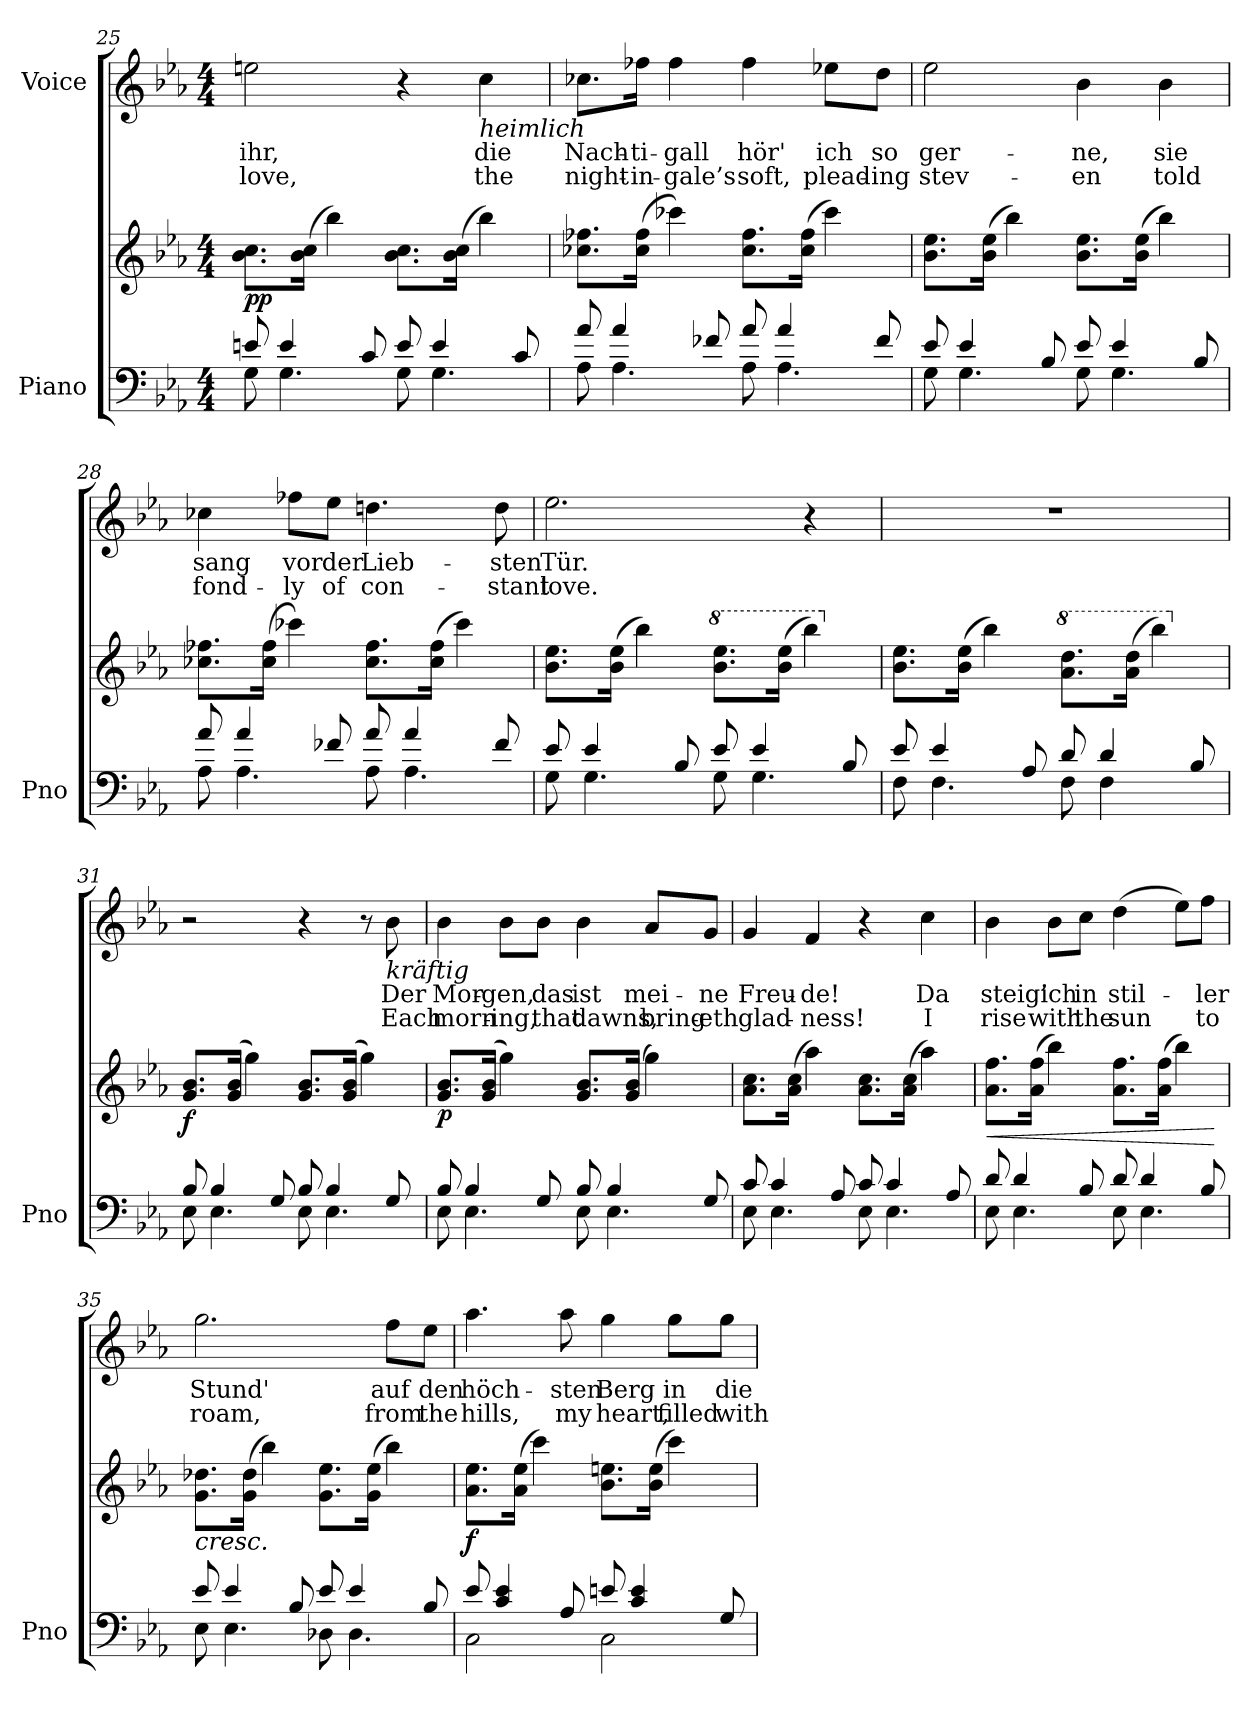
**kern	**kern	**dynam	**kern	**text	**text
*part2	*part2	*part2	*part1	*part1	*part1
*staff3	*staff2	*staff2/3	*staff1	*staff1	*staff1
*I"Piano	*	*	*I"Voice	*	*
*I'Pno	*	*	*	*	*
!!LO:LB:g=z
*clefF4	*clefG2	*	*clefG2	*	*
*k[b-e-a-]	*k[b-e-a-]	*	*k[b-e-a-]	*	*
*M4/4	*M4/4	*	*M4/4	*	*
=25	=25	=25	=25	=25	=25
*^	*	*	*	*	*
!	!	!	!LO:DY:b	!	!LO:LY:b	!LO:LY:b
8en/	8G\	8.b-\ 8.cc\L	pp	2een\	ihr,	love,
4e/	4.G\	.	.	.	.	.
.	.	(16b-\ 16cc\Jk	.	.	.	.
.	.	4bb-\)	.	.	.	.
8c/	.	.	.	.	.	.
8e/	8G\	8.b-\ 8.cc\L	.	4r	.	.
4e/	4.G\	.	.	.	.	.
.	.	(16b-\ 16cc\Jk	.	.	.	.
!	!	!	!	!LO:TX:b:i:t=heimlich	!	!
!	!	!	!	!	!LO:LY:b	!LO:LY:b
.	.	4bb-\)	.	4cc\	die	the
8c/	.	.	.	.	.	.
=26	=26	=26	=26	=26	=26	=26
!	!	!	!	!	!LO:LY:b	!LO:LY:b
8a-/	8A-\	8.cc-X\ 8.ff-X\L	.	8.cc-X\L	Nach-	night-
4a-/	4.A-\	.	.	.	.	.
!	!	!	!	!	!LO:LY:b	!LO:LY:b
.	.	(16cc-\ 16ff-\Jk	.	16ff-X\Jk	-ti-	-in-
!	!	!	!	!	!LO:LY:b	!LO:LY:b
.	.	4ccc-X\)	.	4ff-\	-gall	-gale’s
8f-X/	.	.	.	.	.	.
!	!	!	!	!	!LO:LY:b	!LO:LY:b
8a-/	8A-\	8.cc-\ 8.ff-\L	.	4ff-\	hör'	soft,
4a-/	4.A-\	.	.	.	.	.
.	.	(16cc-\ 16ff-\Jk	.	.	.	.
!	!	!	!	!	!LO:LY:b	!LO:LY:b
.	.	4ccc-\)	.	8ee-X\L	ich	plead-
!	!	!	!	!	!LO:LY:b	!LO:LY:b
8f-/	.	.	.	8dd\J	so	-ing
=27	=27	=27	=27	=27	=27	=27
!	!	!	!	!	!LO:LY:b	!LO:LY:b
8e-/	8G\	8.b-\ 8.ee-\L	.	2ee-\	ger-	stev-
4e-/	4.G\	.	.	.	.	.
.	.	(16b-\ 16ee-\Jk	.	.	.	.
.	.	4bb-\)	.	.	.	.
8B-/	.	.	.	.	.	.
!	!	!	!	!	!LO:LY:b	!LO:LY:b
8e-/	8G\	8.b-\ 8.ee-\L	.	4b-\	-ne,	-en
4e-/	4.G\	.	.	.	.	.
.	.	(16b-\ 16ee-\Jk	.	.	.	.
!	!	!	!	!	!LO:LY:b	!LO:LY:b
.	.	4bb-\)	.	4b-\	sie	told
8B-/	.	.	.	.	.	.
!!LO:LB:g=z
=28	=28	=28	=28	=28	=28	=28
!	!	!	!	!	!LO:LY:b	!LO:LY:b
8a-/	8A-\	8.cc-X\ 8.ff-X\L	.	4cc-X\	sang	fond-
4a-/	4.A-\	.	.	.	.	.
.	.	(16cc-\ 16ff-\Jk	.	.	.	.
!	!	!	!	!	!LO:LY:b	!LO:LY:b
.	.	4ccc-X\)	.	8ff-X\L	vor	-ly
!	!	!	!	!	!LO:LY:b	!LO:LY:b
8f-X/	.	.	.	8ee-\J	der	of
!	!	!	!	!	!LO:LY:b	!LO:LY:b
8a-/	8A-\	8.cc-\ 8.ff-\L	.	4.ddn\	Lieb-	con-
4a-/	4.A-\	.	.	.	.	.
.	.	(16cc-\ 16ff-\Jk	.	.	.	.
.	.	4ccc-\)	.	.	.	.
!	!	!	!	!	!LO:LY:b	!LO:LY:b
8f-/	.	.	.	8dd\	-sten	-stant
=29	=29	=29	=29	=29	=29	=29
!	!	!	!	!	!LO:LY:b	!LO:LY:b
8e-/	8G\	8.b-\ 8.ee-\L	.	2.ee-\	Tür.	love.
4e-/	4.G\	.	.	.	.	.
.	.	(16b-\ 16ee-\Jk	.	.	.	.
.	.	4bb-\)	.	.	.	.
8B-/	.	.	.	.	.	.
*	*	*8va	*	*	*	*
8e-/	8G\	8.bb-\ 8.eee-\L	.	.	.	.
4e-/	4.G\	.	.	.	.	.
.	.	(16bb-\ 16eee-\Jk	.	.	.	.
.	.	4bbb-\)	.	4r	.	.
8B-/	.	.	.	.	.	.
=30	=30	=30	=30	=30	=30	=30
*	*	*X8va	*	*	*	*
8e-/	8F\	8.b-\ 8.ee-\L	.	1r	.	.
4e-/	4.F\	.	.	.	.	.
.	.	(16b-\ 16ee-\Jk	.	.	.	.
.	.	4bb-\)	.	.	.	.
8A-/	.	.	.	.	.	.
*	*	*8va	*	*	*	*
8d/	8F\	8.aa-\ 8.ddd\L	.	.	.	.
4d/	4F\	.	.	.	.	.
.	.	(16aa-\ 16ddd\Jk	.	.	.	.
.	.	4bbb-\)	.	.	.	.
8B-/	8ryy	.	.	.	.	.
!!LO:LB:g=z
=31	=31	=31	=31	=31	=31	=31
*	*	*X8va	*	*	*	*
!	!	!	!LO:DY:b	!	!	!
8B-/	8E-\	8.g/ 8.b-/L	f	2r	.	.
4B-/	4.E-\	.	.	.	.	.
.	.	(16g/ 16b-/Jk	.	.	.	.
.	.	4gg\)	.	.	.	.
8G/	.	.	.	.	.	.
8B-/	8E-\	8.g/ 8.b-/L	.	4r	.	.
4B-/	4.E-\	.	.	.	.	.
.	.	(16g/ 16b-/Jk	.	.	.	.
.	.	4gg\)	.	8r	.	.
!	!	!	!	!LO:TX:b:i:t=kräftig	!	!
!	!	!	!	!	!LO:LY:b	!LO:LY:b
8G/	.	.	.	8b-\	Der	Each
=32	=32	=32	=32	=32	=32	=32
!	!	!	!LO:DY:b	!	!LO:LY:b	!LO:LY:b
8B-/	8E-\	8.g/ 8.b-/L	p	4b-\	Mor-	morn-
4B-/	4.E-\	.	.	.	.	.
.	.	(16g/ 16b-/Jk	.	.	.	.
!	!	!	!	!	!LO:LY:b	!LO:LY:b
.	.	4gg\)	.	8b-\L	-gen,	-ing,
!	!	!	!	!	!LO:LY:b	!LO:LY:b
8G/	.	.	.	8b-\J	das	that
!	!	!	!	!	!LO:LY:b	!LO:LY:b
8B-/	8E-\	8.g/ 8.b-/L	.	4b-\	ist	dawns,
4B-/	4.E-\	.	.	.	.	.
.	.	(16g/ 16b-/Jk	.	.	.	.
!	!	!	!	!	!LO:LY:b	!LO:LY:b
.	.	4gg\)	.	8a-/L	mei-	bring-
!	!	!	!	!	!LO:LY:b	!LO:LY:b
8G/	.	.	.	8g/J	-ne	-eth
=33	=33	=33	=33	=33	=33	=33
!	!	!	!	!	!LO:LY:b	!LO:LY:b
8c/	8E-\	8.a-\ 8.cc\L	.	4g/	Freu-	glad-
4c/	4.E-\	.	.	.	.	.
.	.	(16a-\ 16cc\Jk	.	.	.	.
!	!	!	!	!	!LO:LY:b	!LO:LY:b
.	.	4aa-\)	.	4f/	-de!	-ness!
8A-/	.	.	.	.	.	.
8c/	8E-\	8.a-\ 8.cc\L	.	4r	.	.
4c/	4.E-\	.	.	.	.	.
.	.	(16a-\ 16cc\Jk	.	.	.	.
!	!	!	!	!	!LO:LY:b	!LO:LY:b
.	.	4aa-\)	.	4cc\	Da	I
8A-/	.	.	.	.	.	.
!!LO:PB:g=z
=34	=34	=34	=34	=34	=34	=34
!	!	!	!LO:HP:b	!	!LO:LY:b	!LO:LY:b
8d/	8E-\	8.a-\ 8.ff\L	<	4b-\	steig’	rise
4d/	4.E-\	.	.	.	.	.
.	.	(16a-\ 16ff\Jk	.	.	.	.
!	!	!	!	!	!LO:LY:b	!LO:LY:b
.	.	4bb-\)	.	8b-\L	ich	with
!	!	!	!	!	!LO:LY:b	!LO:LY:b
8B-/	.	.	.	8cc\J	in	the
!	!	!	!	!	!LO:LY:b	!LO:LY:b
8d/	8E-\	8.a-\ 8.ff\L	.	(4dd\	stil-	sun
4d/	4.E-\	.	.	.	.	.
.	.	(16a-\ 16ff\Jk	.	.	.	.
.	.	4bb-\)	.	8ee-\L)	.	.
!	!	!	!	!	!LO:LY:b	!LO:LY:b
8B-/	.	.	.	8ff\J	-ler	to
*v	*v	*	*	*	*	*
.	.	[	.	.	.
=35	=35	=35	=35	=35	=35
*^	*	*	*	*	*
!	!	!LO:TX:b:i:t=cresc.	!	!	!	!
!	!	!	!	!	!LO:LY:b	!LO:LY:b
8e-/	8E-\	8.g\ 8.dd-X\L	.	2.gg\	Stund'	roam,
4e-/	4.E-\	.	.	.	.	.
.	.	(16g\ 16dd-\Jk	.	.	.	.
.	.	4bb-\)	.	.	.	.
8B-/	.	.	.	.	.	.
8e-/	8D-X\	8.g\ 8.ee-\L	.	.	.	.
4e-/	4.D-\	.	.	.	.	.
.	.	(16g\ 16ee-\Jk	.	.	.	.
!	!	!	!	!	!LO:LY:b	!LO:LY:b
.	.	4bb-\)	.	8ff\L	auf	from
!	!	!	!	!	!LO:LY:b	!LO:LY:b
8B-/	.	.	.	8ee-\J	den	the
=36	=36	=36	=36	=36	=36	=36
!	!	!	!LO:DY:b	!	!LO:LY:b	!LO:LY:b
8e-/	2C\	8.a-\ 8.ee-\L	f	4.aa-\	höch-	hills,
4c/ 4e-/	.	.	.	.	.	.
.	.	(16a-\ 16ee-\Jk	.	.	.	.
.	.	4ccc\)	.	.	.	.
!	!	!	!	!	!LO:LY:b	!LO:LY:b
8A-/	.	.	.	8aa-\	-sten	my
!	!	!	!	!	!LO:LY:b	!LO:LY:b
8en/	2C\	8.b-\ 8.een\L	.	4gg\	Berg	heart,
4c/ 4e/	.	.	.	.	.	.
.	.	(16b-\ 16ee\Jk	.	.	.	.
!	!	!	!	!	!LO:LY:b	!LO:LY:b
.	.	4ccc\)	.	8gg\L	in	filled
!	!	!	!	!	!LO:LY:b	!LO:LY:b
8G/	.	.	.	8gg\J	die	with
*v	*v	*	*	*	*	*
=	=	=	=	=	=
*-	*-	*-	*-	*-	*-
